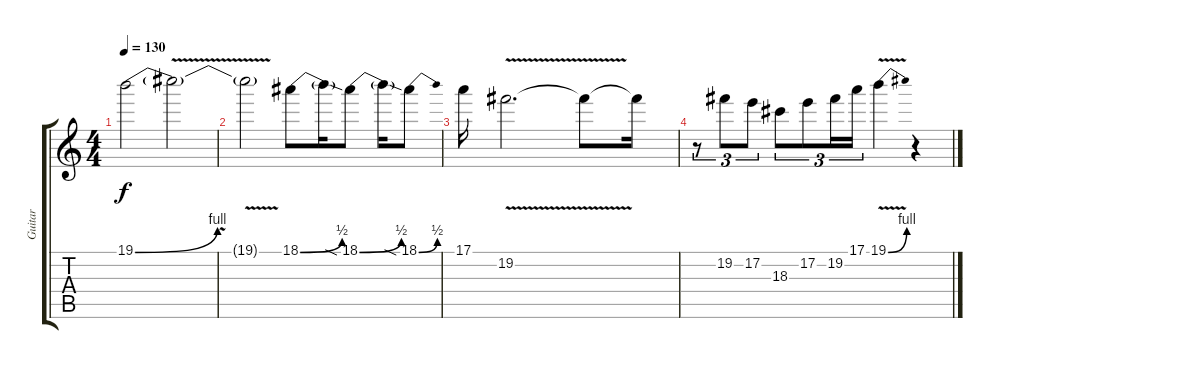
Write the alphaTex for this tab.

\track ("Guitar" "Guitar") {instrument distortionguitar}
\staff {score tabs}
\tuning (E4 B3 G3 D3 A2 E2) {hide}
\ts (4 4)
\tempo 130
\clef g2
\ks c
19.1{be (bend 0 0 60 4)}.2{dy f} 19.1{v t}.2 |
19.1{t}.2 18.1{be (bend 0 0 60 2)}.8 18.1{sod t}.16 18.1{be (bend 0 0 60 2)}.8 18.1{sod t}.16 18.1{be (bend 0 0 60 2)}.8 |
17.1.16 19.2{v}.2{d} 19.2{t}.8 19.2{t}.16 |
r.8{tu (3 2)} 19.2.8{tu (3 2)} 17.2.8{tu (3 2)} 18.3.8{tu (3 2)} 17.2.8{tu (3 2)} 19.2.16{tu (3 2)} 17.1.16{tu (3 2)} 19.1{be (bend 0 0 60 4) v}.4 r.4
